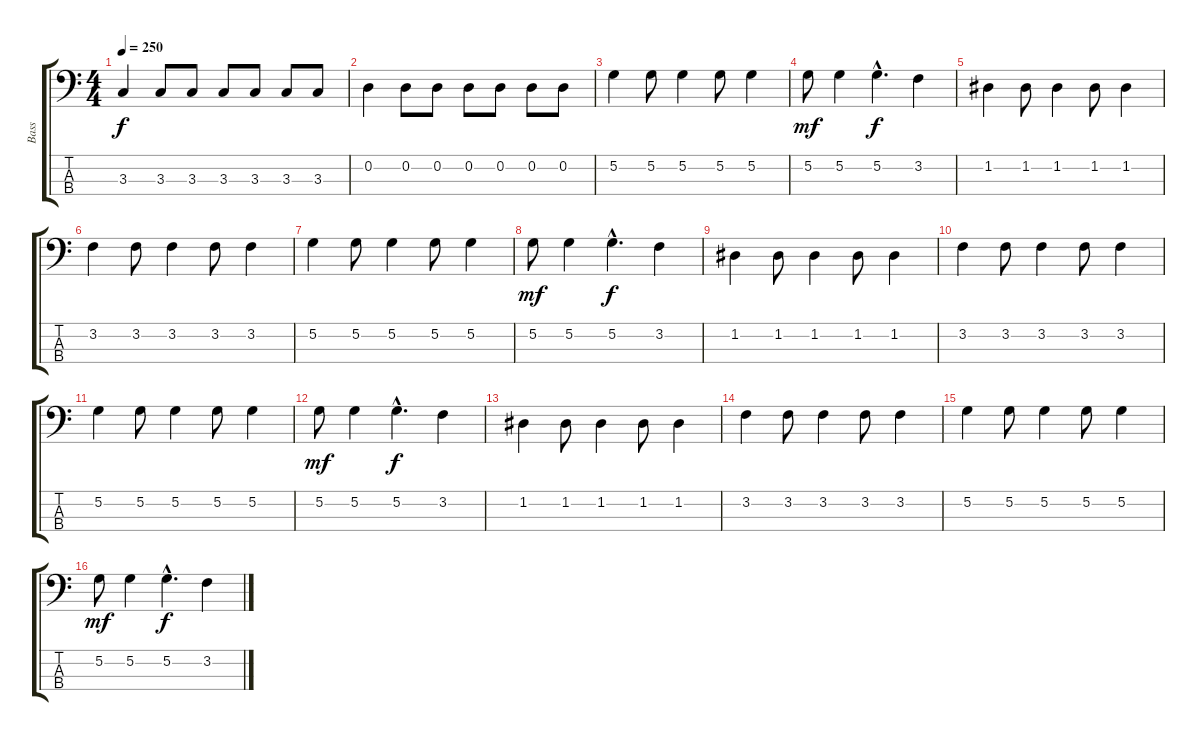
\track ("Bass" "Bass") {instrument electricbassfinger}
\staff {score tabs}
\tuning (G2 D2 A1 E1) {hide}
\ts (4 4)
\tempo 250
\clef f4
\ks c
3.3.4{dy f} 3.3.8 3.3.8 3.3.8 3.3.8 3.3.8 3.3.8 |
0.2.4 0.2.8 0.2.8 0.2.8 0.2.8 0.2.8 0.2.8 |
5.2.4 5.2.8 5.2.4 5.2.8 5.2.4 |
5.2.8{dy mf} 5.2.4 5.2{hac}.4{d dy f} 3.2.4 |
1.2.4 1.2.8 1.2.4 1.2.8 1.2.4 |
3.2.4 3.2.8 3.2.4 3.2.8 3.2.4 |
5.2.4 5.2.8 5.2.4 5.2.8 5.2.4 |
5.2.8{dy mf} 5.2.4 5.2{hac}.4{d dy f} 3.2.4 |
1.2.4 1.2.8 1.2.4 1.2.8 1.2.4 |
3.2.4 3.2.8 3.2.4 3.2.8 3.2.4 |
5.2.4 5.2.8 5.2.4 5.2.8 5.2.4 |
5.2.8{dy mf} 5.2.4 5.2{hac}.4{d dy f} 3.2.4 |
1.2.4 1.2.8 1.2.4 1.2.8 1.2.4 |
3.2.4 3.2.8 3.2.4 3.2.8 3.2.4 |
5.2.4 5.2.8 5.2.4 5.2.8 5.2.4 |
5.2.8{dy mf} 5.2.4 5.2{hac}.4{d dy f} 3.2.4
